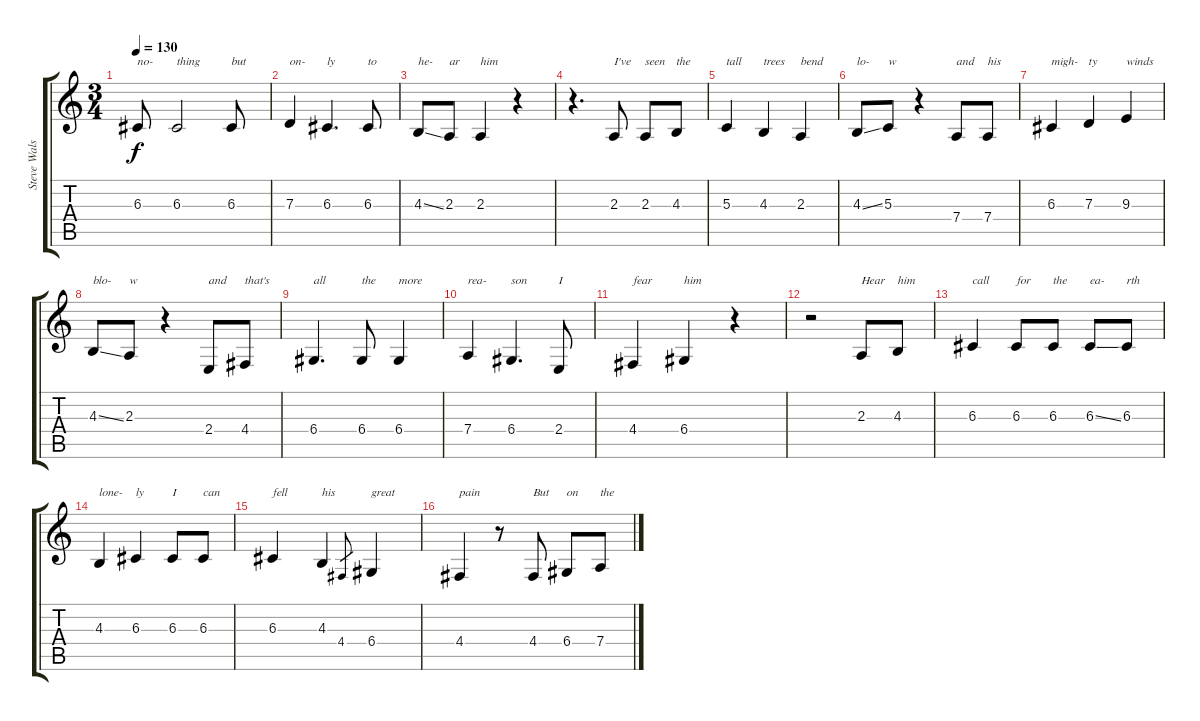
\track ("Steve Walsh (Vocals)" "Steve Wals") {instrument voiceoohs}
\staff {score tabs}
\tuning (E4 B3 G3 D3 A2 E2) {hide}
\ts (3 4)
\tempo 130
\clef g2
\ks c
6.3.8{txt "no-" dy f} 6.3.2{txt "thing"} 6.3.8{txt "but"} |
7.3.4{txt "on-"} 6.3.4{d txt "ly"} 6.3.8{txt "to"} |
4.3{ss}.8{txt "he-"} 2.3.8{txt "ar"} 2.3.4{txt "him"} r.4 |
r.4{d} 2.3.8{txt "I've"} 2.3.8{txt "seen"} 4.3.8{txt "the"} |
5.3.4{txt "tall"} 4.3.4{txt "trees"} 2.3.4{txt "bend"} |
4.3{ss}.8{txt "lo-"} 5.3.8{txt "w"} r.4 7.4.8{txt "and"} 7.4.8{txt "his"} |
6.3.4{txt "migh-"} 7.3.4{txt "ty"} 9.3.4{txt "winds"} |
4.3{ss}.8{txt "blo-"} 2.3.8{txt "w"} r.4 2.4.8{txt "and"} 4.4.8{txt "that's"} |
6.4.4{d txt "all"} 6.4.8{txt "the"} 6.4.4{txt "more"} |
7.4.4{txt "rea-"} 6.4.4{d txt "son"} 2.4.8{txt "I"} |
4.4.4{txt "fear"} 6.4.4{txt "him"} r.4 |
r.2 2.3.8{txt "Hear"} 4.3.8{txt "him"} |
6.3.4{txt "call"} 6.3.8{txt "for"} 6.3.8{txt "the"} 6.3{ss}.8{txt "ea-"} 6.3.8{txt "rth"} |
4.3.4{txt "lone-"} 6.3.4{txt "ly"} 6.3.8{txt "I"} 6.3.8{txt "can"} |
6.3.4{txt "fell"} 4.3.4{txt "his"} 4.4.8{gr} 6.4.4{txt "great"} |
4.4.4{txt "pain"} r.8 4.4.8{txt "But"} 6.4.8{txt "on"} 7.4.8{txt "the"}
